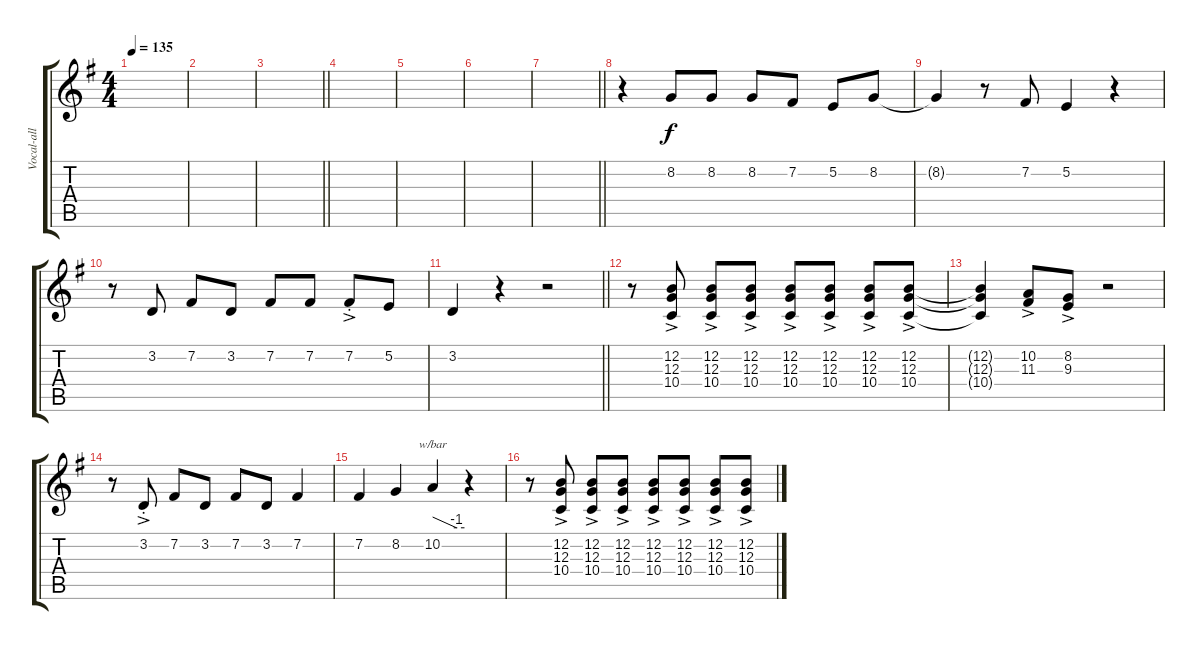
\track ("Vocal-all" "Vocal-all") {instrument choiraahs}
\staff {score tabs}
\tuning (E4 B3 G3 D3 A2 E2) {hide}
\ts (4 4)
\tempo 135
\clef g2
\ks g
|
|
\barLineRight lightlight
|
|
|
|
\barLineRight lightlight
|
r.4 8.2.8 8.2.8 8.2.8 7.2.8 5.2.8 8.2.8 |
8.2{t}.4 r.8 7.2.8 5.2.4 r.4 |
r.8 3.2.8 7.2.8 3.2.8 7.2.8 7.2.8 7.2{ac st}.8 5.2.8 |
\barLineRight lightlight
3.2.4 r.4 r.2 |
r.8 (12.2 12.3{ac} 10.4).8 (12.2 12.3{ac} 10.4).8 (12.2 12.3{ac} 10.4).8 (12.2 12.3{ac} 10.4).8 (12.2 12.3{ac} 10.4).8 (12.2 12.3{ac} 10.4).8 (12.2 12.3{ac} 10.4).8 |
(12.2{t} 12.3{t} 10.4{t}).4 (10.2 11.3{ac}).8 (8.2 9.3{ac}).8 r.2 |
r.8 3.2{ac st}.8 7.2.8 3.2.8 7.2.8 3.2.8 7.2.4 |
7.2.4 8.2.4 10.2.4{tbe (custom default 0 0 45 -4 60 -4)} r.4 |
r.8 (12.2 12.3{ac} 10.4).8 (12.2 12.3{ac} 10.4).8 (12.2 12.3{ac} 10.4).8 (12.2 12.3{ac} 10.4).8 (12.2 12.3{ac} 10.4).8 (12.2 12.3{ac} 10.4).8 (12.2 12.3{ac} 10.4).8
